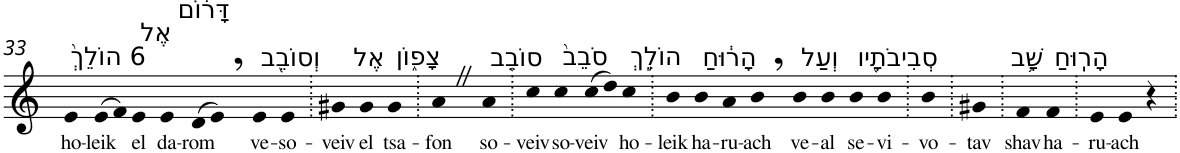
**kern	**text
*part1	*part1
*staff1	*staff1
*I"Piano	*
*I'Pno	*
!!LO:PB:g=z
*clefG2	*
*k[]	*
=33	=33
!LO:TX:a:t=6 הוֹלֵךְ֙	!
!	!LO:LY:b
4e	ho-
!	!LO:LY:b
(>8e	-leik
8f)	.
!LO:TX:a:t=אֶל	!
!	!LO:LY:b
4e	el
!LO:TX:a:t=דָּר֔וֹם	!
!	!LO:LY:b
4e	da-
!	!LO:LY:b
(>8d	-rom
8e,)	.
!LO:TX:a:t=וְסוֹבֵ֖ב	!
!	!LO:LY:b
4e	ve-
!	!LO:LY:b
4e	-so-
=34.	=34.
!	!LO:LY:b
4g#X	-veiv
!LO:TX:a:t=אֶל	!
!	!LO:LY:b
4g#	el
!LO:TX:a:t=צָפ֑וֹן	!
!	!LO:LY:b
4g#	tsa-
=35.	=35.
!	!LO:LY:b
4aZ	-fon
!LO:TX:a:t=סוֹבֵ֤ב	!
!	!LO:LY:b
4a	so-
=36.	=36.
!	!LO:LY:b
4cc	-veiv
!LO:TX:a:t=סֹבֵב֙	!
!	!LO:LY:b
4cc	so-
!	!LO:LY:b
(>8cc	-veiv
8dd)	.
!LO:TX:a:t=הוֹלֵ֣ךְ	!
!	!LO:LY:b
4cc	ho-
=37.	=37.
!	!LO:LY:b
4b	-leik
!LO:TX:a:t=הָר֔וּחַ	!
!	!LO:LY:b
4b	ha-
!	!LO:LY:b
4a	-ru-
!	!LO:LY:b
4b,	-ach
!LO:TX:a:t=וְעַל	!
!	!LO:LY:b
4b	ve-
!	!LO:LY:b
4b	-al
!LO:TX:a:t=סְבִיבֹתָ֖יו	!
!	!LO:LY:b
4b	se-
!	!LO:LY:b
4b	-vi-
=38.	=38.
!	!LO:LY:b
4b	-vo-
=39.	=39.
!	!LO:LY:b
4g#X	-tav
=40.	=40.
!LO:TX:a:t=שָׁ֥ב	!
!	!LO:LY:b
4f	shav
!LO:TX:a:t=הָרֽוּחַ	!
!	!LO:LY:b
4f	ha-
=41.	=41.
!	!LO:LY:b
4e	-ru-
!	!LO:LY:b
4e	-ach
4r	.
=.	=.
*-	*-
